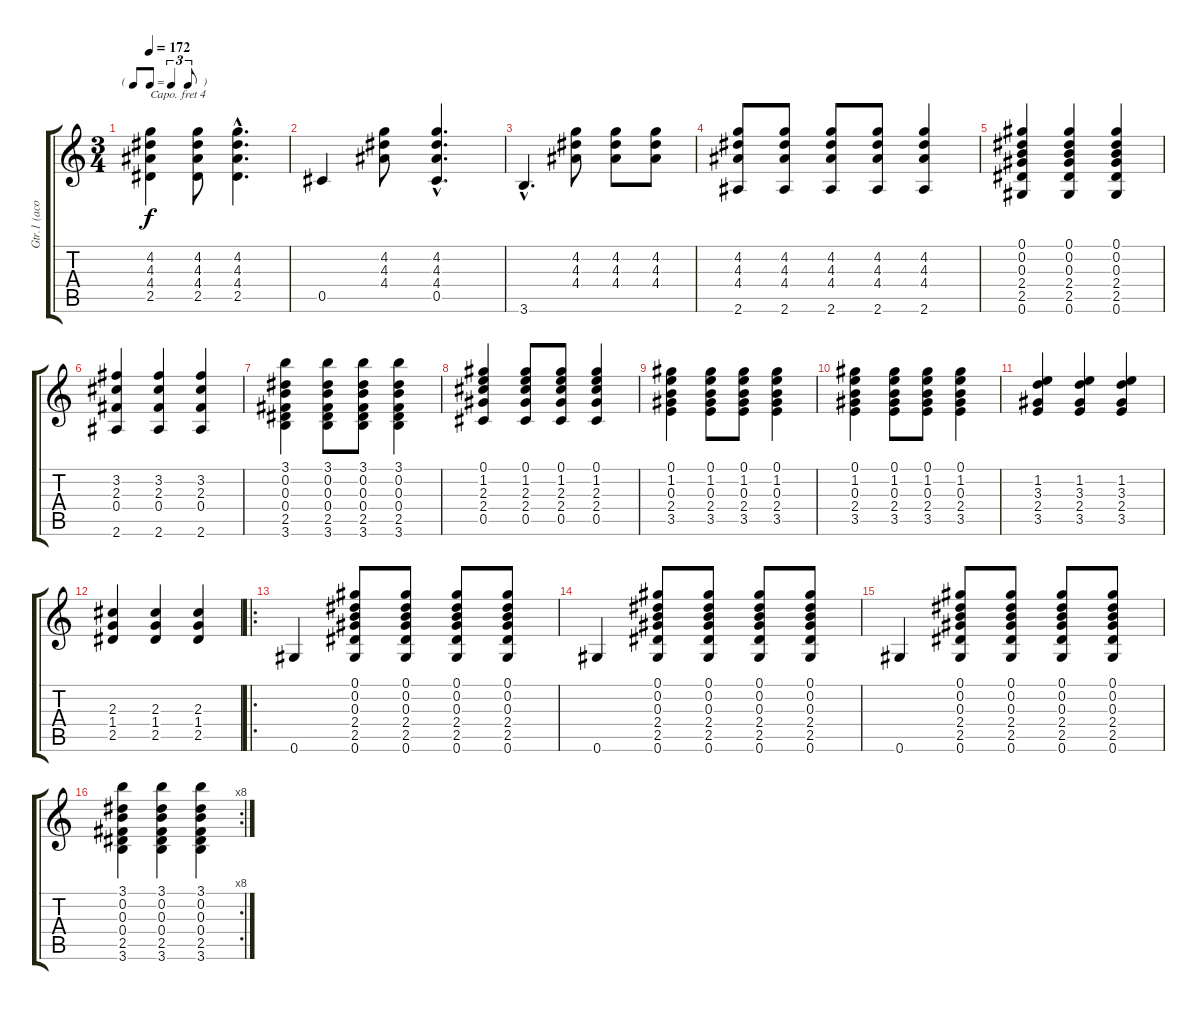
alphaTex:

\track ("Gtr.1 (acoust.)" "Gtr.1 (aco") {instrument acousticguitarsteel}
\staff {score tabs}
\capo 4
\tuning (E4 B3 G3 D3 A2 E2) {hide}
\ts (3 4)
\tf triplet8th
\tempo 172
\clef g2
\ks c
(4.2 4.3 4.4 2.5).4{dy f} (4.2 4.3 4.4 2.5).8 (4.2{hac} 4.3{hac} 4.4{hac} 2.5{hac}).4{d} |
0.5.4 (4.2 4.3 4.4).8 (4.2{hac} 4.3{hac} 4.4{hac} 0.5{hac}).4{d} |
3.6{hac}.4{d} (4.2 4.3 4.4).8 (4.2 4.3 4.4).8 (4.2 4.3 4.4).8 |
(4.2 4.3 4.4 2.6).8 (4.2 4.3 4.4 2.6).8 (4.2 4.3 4.4 2.6).8 (4.2 4.3 4.4 2.6).8 (4.2 4.3 4.4 2.6).4 |
(0.1 0.2 0.3 2.4 2.5 0.6).4 (0.1 0.2 0.3 2.4 2.5 0.6).4 (0.1 0.2 0.3 2.4 2.5 0.6).4 |
(3.2 2.3 0.4 2.6).4 (3.2 2.3 0.4 2.6).4 (3.2 2.3 0.4 2.6).4 |
(3.1 0.2 0.3 0.4 2.5 3.6).4 (3.1 0.2 0.3 0.4 2.5 3.6).8 (3.1 0.2 0.3 0.4 2.5 3.6).8 (3.1 0.2 0.3 0.4 2.5 3.6).4 |
(0.1 1.2 2.3 2.4 0.5).4 (0.1 1.2 2.3 2.4 0.5).8 (0.1 1.2 2.3 2.4 0.5).8 (0.1 1.2 2.3 2.4 0.5).4 |
(0.1 1.2 0.3 2.4 3.5).4 (0.1 1.2 0.3 2.4 3.5).8 (0.1 1.2 0.3 2.4 3.5).8 (0.1 1.2 0.3 2.4 3.5).4 |
(0.1 1.2 0.3 2.4 3.5).4 (0.1 1.2 0.3 2.4 3.5).8 (0.1 1.2 0.3 2.4 3.5).8 (0.1 1.2 0.3 2.4 3.5).4 |
(1.2 3.3 2.4 3.5).4 (1.2 3.3 2.4 3.5).4 (1.2 3.3 2.4 3.5).4 |
(2.3 1.4 2.5).4 (2.3 1.4 2.5).4 (2.3 1.4 2.5).4 |
\ro
0.6.4 (0.1 0.2 0.3 2.4 2.5 0.6).8 (0.1 0.2 0.3 2.4 2.5 0.6).8 (0.1 0.2 0.3 2.4 2.5 0.6).8 (0.1 0.2 0.3 2.4 2.5 0.6).8 |
0.6.4 (0.1 0.2 0.3 2.4 2.5 0.6).8 (0.1 0.2 0.3 2.4 2.5 0.6).8 (0.1 0.2 0.3 2.4 2.5 0.6).8 (0.1 0.2 0.3 2.4 2.5 0.6).8 |
0.6.4 (0.1 0.2 0.3 2.4 2.5 0.6).8 (0.1 0.2 0.3 2.4 2.5 0.6).8 (0.1 0.2 0.3 2.4 2.5 0.6).8 (0.1 0.2 0.3 2.4 2.5 0.6).8 |
\rc 8
(3.1 0.2 0.3 0.4 2.5 3.6).4 (3.1 0.2 0.3 0.4 2.5 3.6).4 (3.1 0.2 0.3 0.4 2.5 3.6).4
